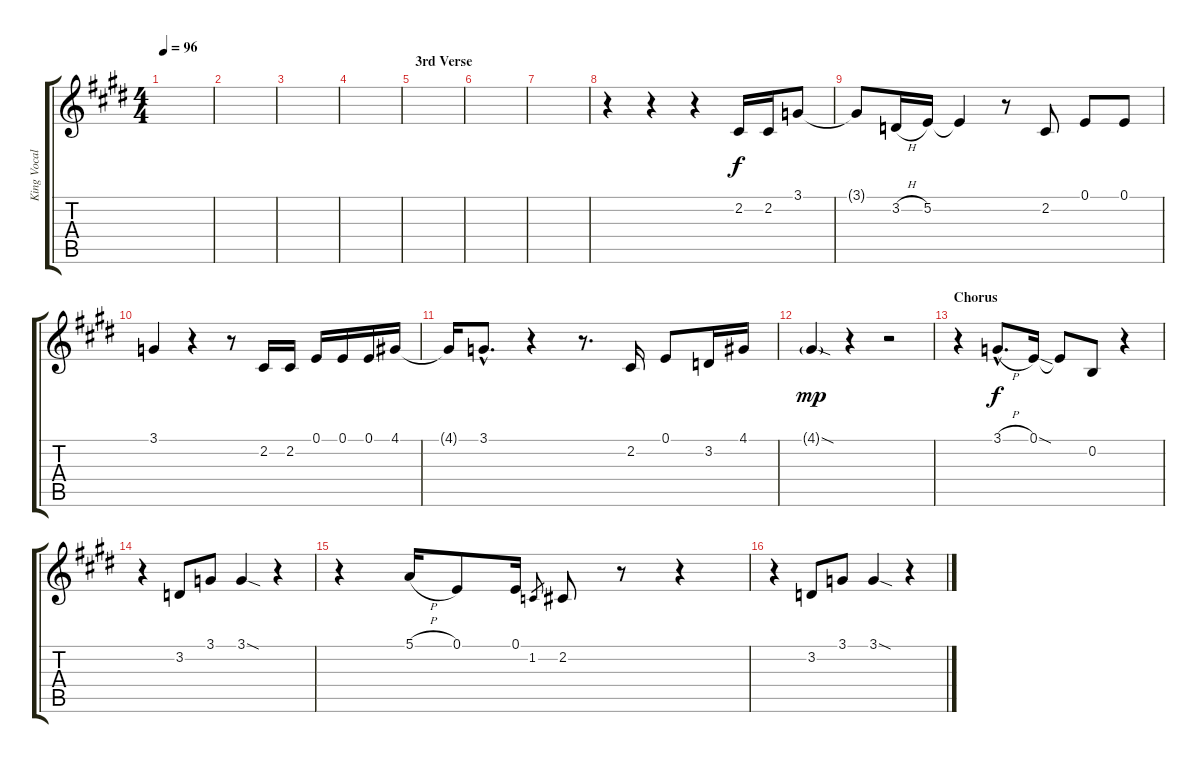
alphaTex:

\track ("King Vocals" "King Vocal") {instrument bassoon}
\staff {score tabs}
\tuning (E4 B3 G3 D3 A2 E2) {hide}
\ts (4 4)
\tempo 96
\clef g2
\ks e
|
|
|
|
\section ("" "3rd Verse")
|
|
|
r.4 r.4 r.4 2.2.16 2.2.16 3.1.8 |
3.1{t}.8 3.2{h}.16 5.2.16 5.2{t}.4 r.8 2.2.8 0.1.8 0.1.8 |
3.1.4 r.4 r.8 2.2.16 2.2.16 0.1.16 0.1.16 0.1.16 4.1.16 |
4.1{t}.16 3.1{hac}.8{d} r.4 r.8{d} 2.2.16 0.1.8 3.2.16 4.1.16 |
4.1{sod g}.4{dy mp} r.4 r.2 |
\section ("" "Chorus")
r.4 3.1{h hac}.8{d dy f} 0.1{sod}.16 0.1{t}.8 0.2.8 r.4 |
r.4 3.2.8 3.1.8 3.1{sod}.4 r.4 |
r.4 5.1{h}.16 0.1.8 0.1.16 1.2.8{gr} 2.2.8 r.8 r.4 |
r.4 3.2.8 3.1.8 3.1{sod}.4 r.4
